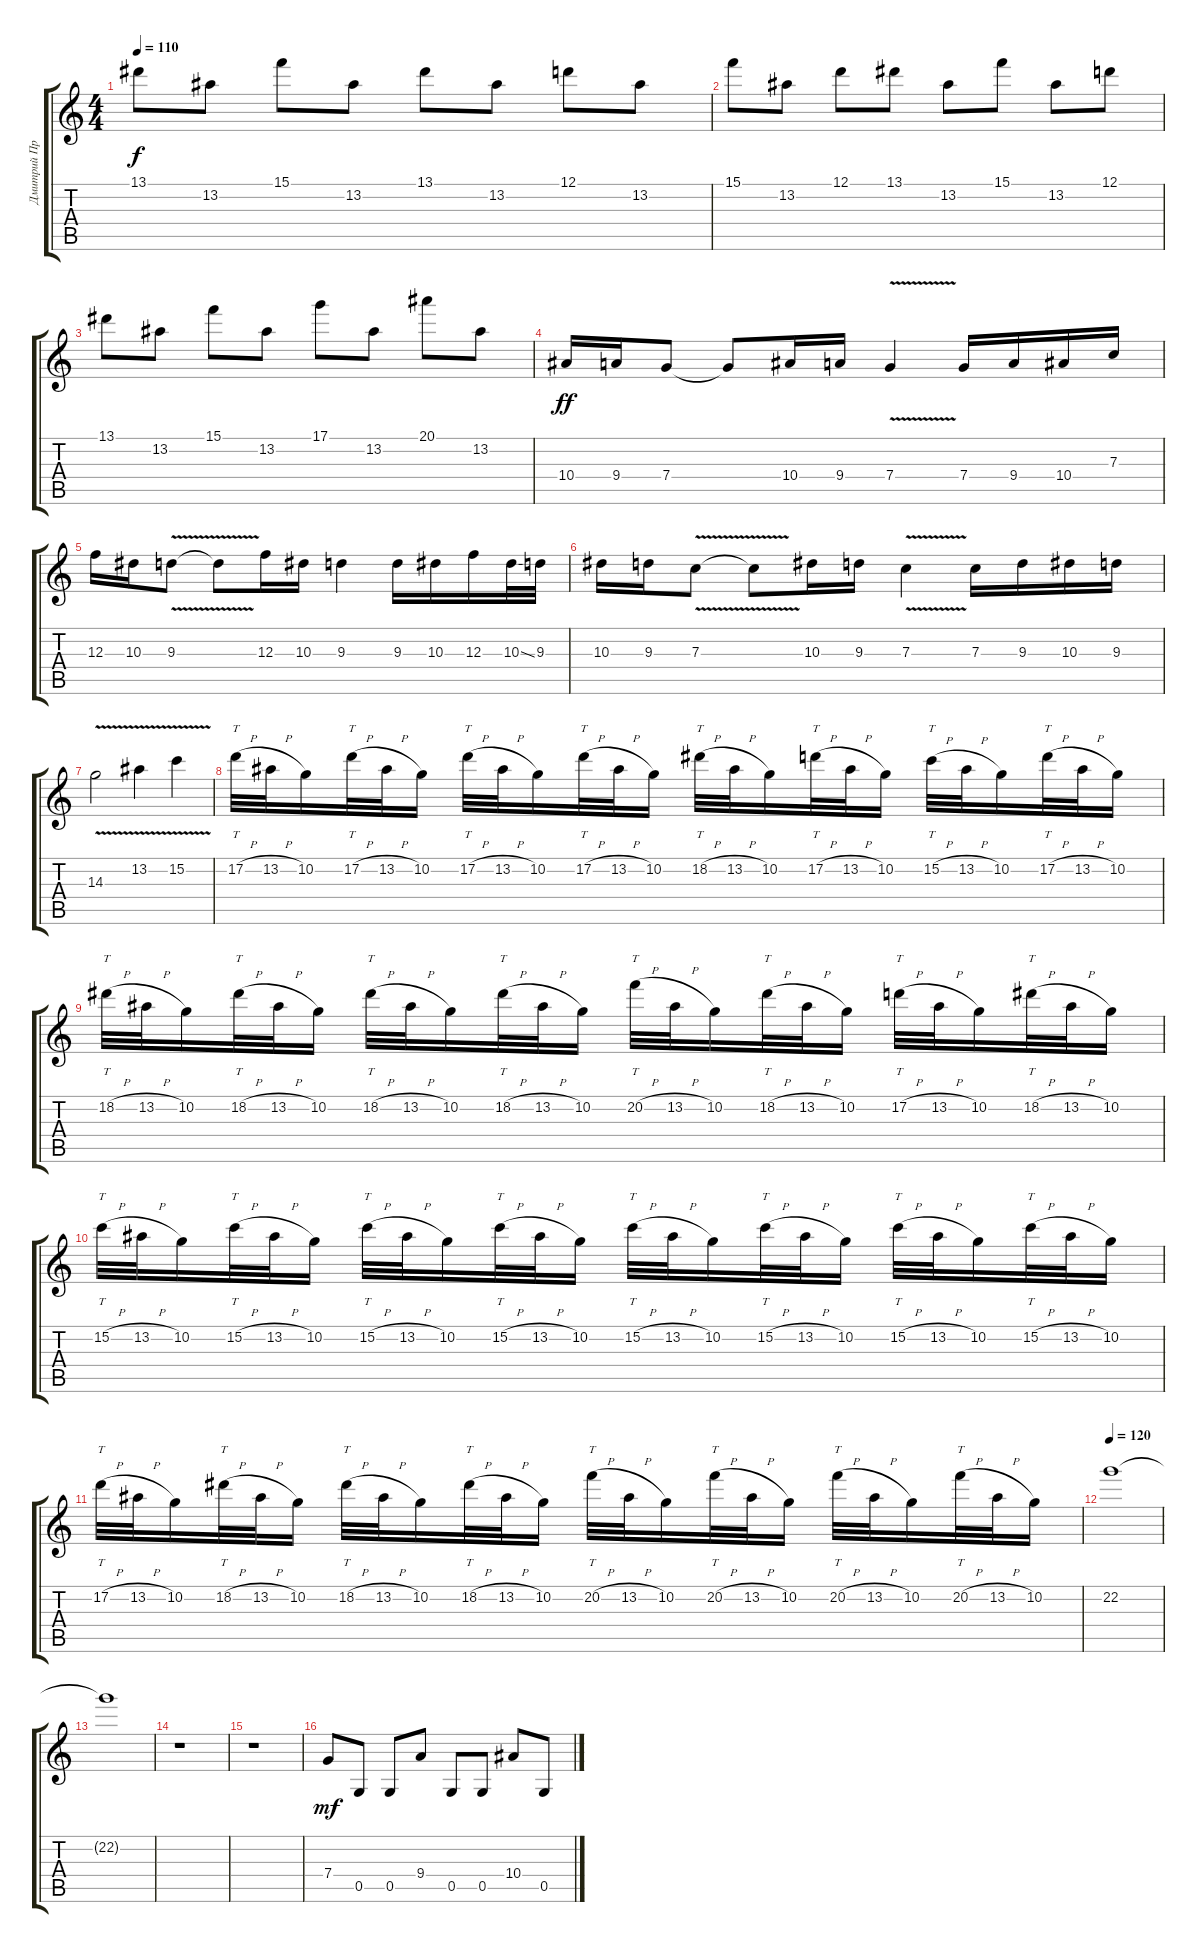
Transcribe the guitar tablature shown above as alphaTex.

\track ("Дмитрий Процко" "Дмитрий Пр") {instrument distortionguitar}
\staff {score tabs}
\tuning (D4 A3 F3 C3 G2 C2) {hide}
\ts (4 4)
\tempo 110
\clef g2
\ks c
13.1.8{dy f} 13.2.8 15.1.8 13.2.8 13.1.8 13.2.8 12.1.8 13.2.8 |
15.1.8 13.2.8 12.1.8 13.1.8 13.2.8 15.1.8 13.2.8 12.1.8 |
13.1.8 13.2.8 15.1.8 13.2.8 17.1.8 13.2.8 20.1.8 13.2.8 |
10.4.16{dy ff} 9.4.16 7.4.8 7.4{t}.8 10.4.16 9.4.16 7.4{v}.4 7.4.16 9.4.16 10.4.16 7.3.16 |
12.3.16 10.3.16 9.3{v}.8 9.3{v t}.8 12.3.16 10.3.16 9.3.4 9.3.16 10.3.16 12.3.16 10.3{ss}.32 9.3.32 |
10.3.16 9.3.16 7.3{v}.8 7.3{v t}.8 10.3.16 9.3.16 7.3{v}.4 7.3.16 9.3.16 10.3.16 9.3.16 |
14.3{v}.2 13.2{v}.4 15.2{v}.4 |
17.2{h}.32{tt} 13.2{h}.32 10.2.16 17.2{h}.32{tt} 13.2{h}.32 10.2.16 17.2{h}.32{tt} 13.2{h}.32 10.2.16 17.2{h}.32{tt} 13.2{h}.32 10.2.16 18.2{h}.32{tt} 13.2{h}.32 10.2.16 17.2{h}.32{tt} 13.2{h}.32 10.2.16 15.2{h}.32{tt} 13.2{h}.32 10.2.16 17.2{h}.32{tt} 13.2{h}.32 10.2.16 |
18.2{h}.32{tt} 13.2{h}.32 10.2.16 18.2{h}.32{tt} 13.2{h}.32 10.2.16 18.2{h}.32{tt} 13.2{h}.32 10.2.16 18.2{h}.32{tt} 13.2{h}.32 10.2.16 20.2{h}.32{tt} 13.2{h}.32 10.2.16 18.2{h}.32{tt} 13.2{h}.32 10.2.16 17.2{h}.32{tt} 13.2{h}.32 10.2.16 18.2{h}.32{tt} 13.2{h}.32 10.2.16 |
15.2{h}.32{tt} 13.2{h}.32 10.2.16 15.2{h}.32{tt} 13.2{h}.32 10.2.16 15.2{h}.32{tt} 13.2{h}.32 10.2.16 15.2{h}.32{tt} 13.2{h}.32 10.2.16 15.2{h}.32{tt} 13.2{h}.32 10.2.16 15.2{h}.32{tt} 13.2{h}.32 10.2.16 15.2{h}.32{tt} 13.2{h}.32 10.2.16 15.2{h}.32{tt} 13.2{h}.32 10.2.16 |
17.2{h}.32{tt} 13.2{h}.32 10.2.16 18.2{h}.32{tt} 13.2{h}.32 10.2.16 18.2{h}.32{tt} 13.2{h}.32 10.2.16 18.2{h}.32{tt} 13.2{h}.32 10.2.16 20.2{h}.32{tt} 13.2{h}.32 10.2.16 20.2{h}.32{tt} 13.2{h}.32 10.2.16 20.2{h}.32{tt} 13.2{h}.32 10.2.16 20.2{h}.32{tt} 13.2{h}.32 10.2.16 |
\tempo 120
22.2.1 |
22.2{t}.1 |
r.1 |
r.1 |
7.4.8{dy mf} 0.5.8 0.5.8 9.4.8 0.5.8 0.5.8 10.4.8 0.5.8
